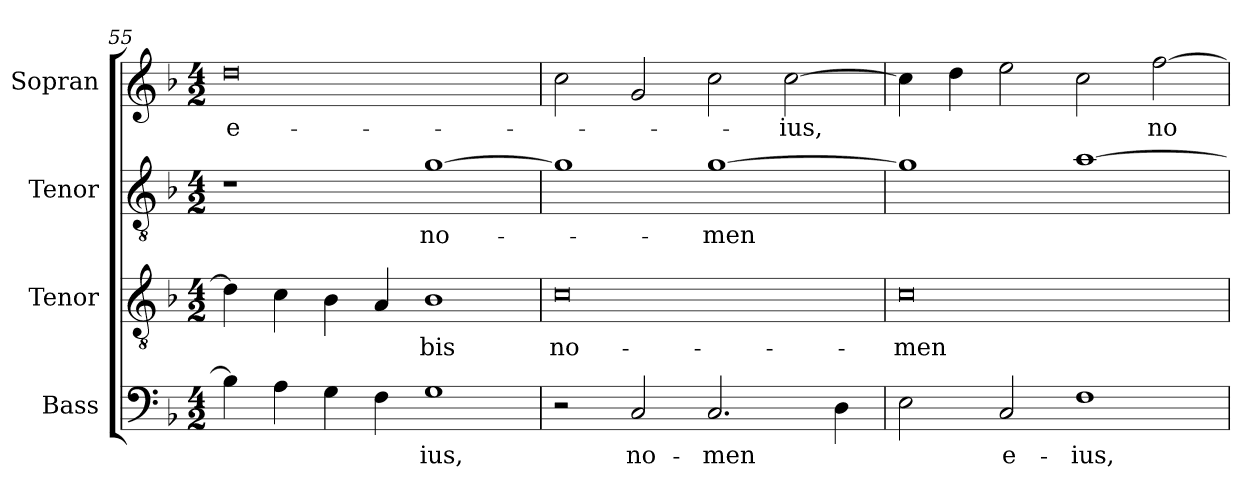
**kern	**text	**kern	**text	**kern	**text	**kern	**text
*part4	*part4	*part3	*part3	*part2	*part2	*part1	*part1
*staff4	*staff4	*staff3	*staff3	*staff2	*staff2	*staff1	*staff1
*I"Bass	*	*I"Tenor	*	*I"Tenor	*	*I"Sopran	*
*	*	*I'Tenor	*	*	*	*	*
*clefF4	*	*clefGv2	*	*clefGv2	*	*clefG2	*
*	*	*ITrd7c12	*	*ITrd7c12	*	*	*
*k[b-]	*	*k[b-]	*	*k[b-]	*	*k[b-]	*
*F:	*	*F:	*	*F:	*	*F:	*
*M4/2	*	*M4/2	*	*M4/2	*	*M4/2	*
=55	=55	=55	=55	=55	=55	=55	=55
!	!	!	!	!	!	!	!LO:LY:b:color=#000000
4B-i\]	.	4Di\]	.	1r	.	0ddi	e-
4Ai\	.	4Ci\	.	.	.	.	.
4Gi\	.	4BB-i\	.	.	.	.	.
4Fi\	.	4AAi/	.	.	.	.	.
!	!LO:LY:b:color=#000000	!	!	!	!	!	!
!	!	!	!LO:LY:b:color=#000000	!	!	!	!
!	!	!	!	!	!LO:LY:b:color=#000000	!	!
1Gi	-ius,	1BB-i	-bis	[>1Gi	no-	.	.
=56	=56	=56	=56	=56	=56	=56	=56
!	!	!	!LO:LY:b:color=#000000	!	!	!	!
2r	.	0Ci	no-	1Gi]	.	2cci\	.
!	!LO:LY:b:color=#000000	!	!	!	!	!	!
2Ci/	no-	.	.	.	.	2gi/	.
!	!LO:LY:b:color=#000000	!	!	!	!	!	!
!	!	!	!	!	!LO:LY:b:color=#000000	!	!
2.Ci/	-men	.	.	[>1Gi	-men	2cci\	.
!	!	!	!	!	!	!	!LO:LY:b:color=#000000
.	.	.	.	.	.	[>2cci\	-ius,
4Di\	.	.	.	.	.	.	.
=57	=57	=57	=57	=57	=57	=57	=57
!	!	!	!LO:LY:b:color=#000000	!	!	!	!
2Ei\	.	0Ci	-men	1Gi]	.	4cci\]	.
.	.	.	.	.	.	4ddi\	.
!	!LO:LY:b:color=#000000	!	!	!	!	!	!
2Ci/	e-	.	.	.	.	2eei\	.
!	!LO:LY:b:color=#000000	!	!	!	!	!	!
1Fi	-ius,	.	.	[>1Ai	.	2cci\	.
!	!	!	!	!	!	!	!LO:LY:b:color=#000000
.	.	.	.	.	.	[>2ffi\	no-
=	=	=	=	=	=	=	=
*-	*-	*-	*-	*-	*-	*-	*-
